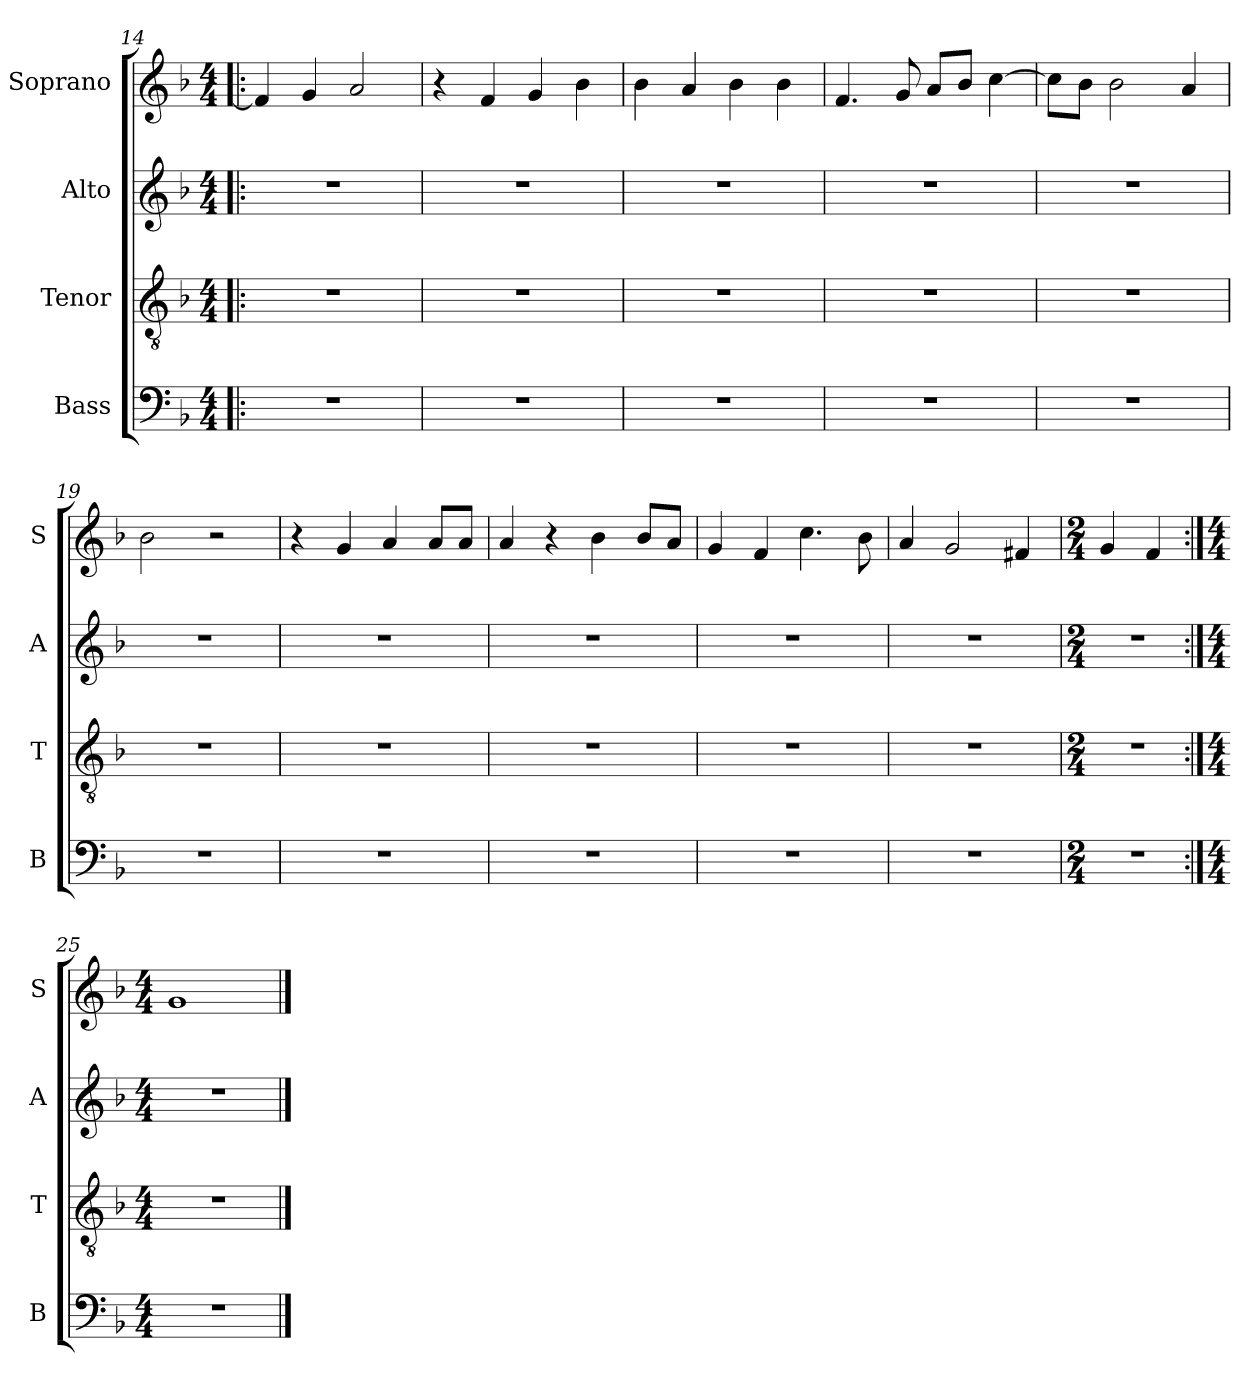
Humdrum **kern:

**kern	**kern	**kern	**kern
*part4	*part3	*part2	*part1
*staff4	*staff3	*staff2	*staff1
*I"Bass	*I"Tenor	*I"Alto	*I"Soprano
*I'B	*I'T	*I'A	*I'S
*clefF4	*clefGv2	*clefG2	*clefG2
*k[b-]	*k[b-]	*k[b-]	*k[b-]
*F:	*F:	*F:	*F:
*M4/4	*M4/4	*M4/4	*M4/4
=14!|:	=14!|:	=14!|:	=14!|:
1r	1r	1r	4f/]
.	.	.	4g/
.	.	.	2a/
=15	=15	=15	=15
1r	1r	1r	4r
.	.	.	4f/
.	.	.	4g/
.	.	.	4b-\
=16	=16	=16	=16
1r	1r	1r	4b-\
.	.	.	4a/
.	.	.	4b-\
.	.	.	4b-\
=17	=17	=17	=17
1r	1r	1r	4.f/
.	.	.	8g/
.	.	.	8a/L
.	.	.	8b-/J
.	.	.	[4cc\
=18	=18	=18	=18
1r	1r	1r	8cc\L]
.	.	.	8b-\J
.	.	.	2b-\
.	.	.	4a/
=19	=19	=19	=19
1r	1r	1r	2b-\
.	.	.	2r
=20	=20	=20	=20
1r	1r	1r	4r
.	.	.	4g/
.	.	.	4a/
.	.	.	8a/L
.	.	.	8a/J
!!LO:LB:g=z
=21	=21	=21	=21
1r	1r	1r	4a/
.	.	.	4r
.	.	.	4b-\
.	.	.	8b-/L
.	.	.	8a/J
=22	=22	=22	=22
1r	1r	1r	4g/
.	.	.	4f/
.	.	.	4.cc\
.	.	.	8b-\
=23	=23	=23	=23
1r	1r	1r	4a/
.	.	.	2g/
.	.	.	4f#X/
=24	=24	=24	=24
*M2/4	*M2/4	*M2/4	*M2/4
2r	2r	2r	4g/
.	.	.	4f/
=25:|!	=25:|!	=25:|!	=25:|!
*M4/4	*M4/4	*M4/4	*M4/4
1r	1r	1r	1g
==	==	==	==
*-	*-	*-	*-
